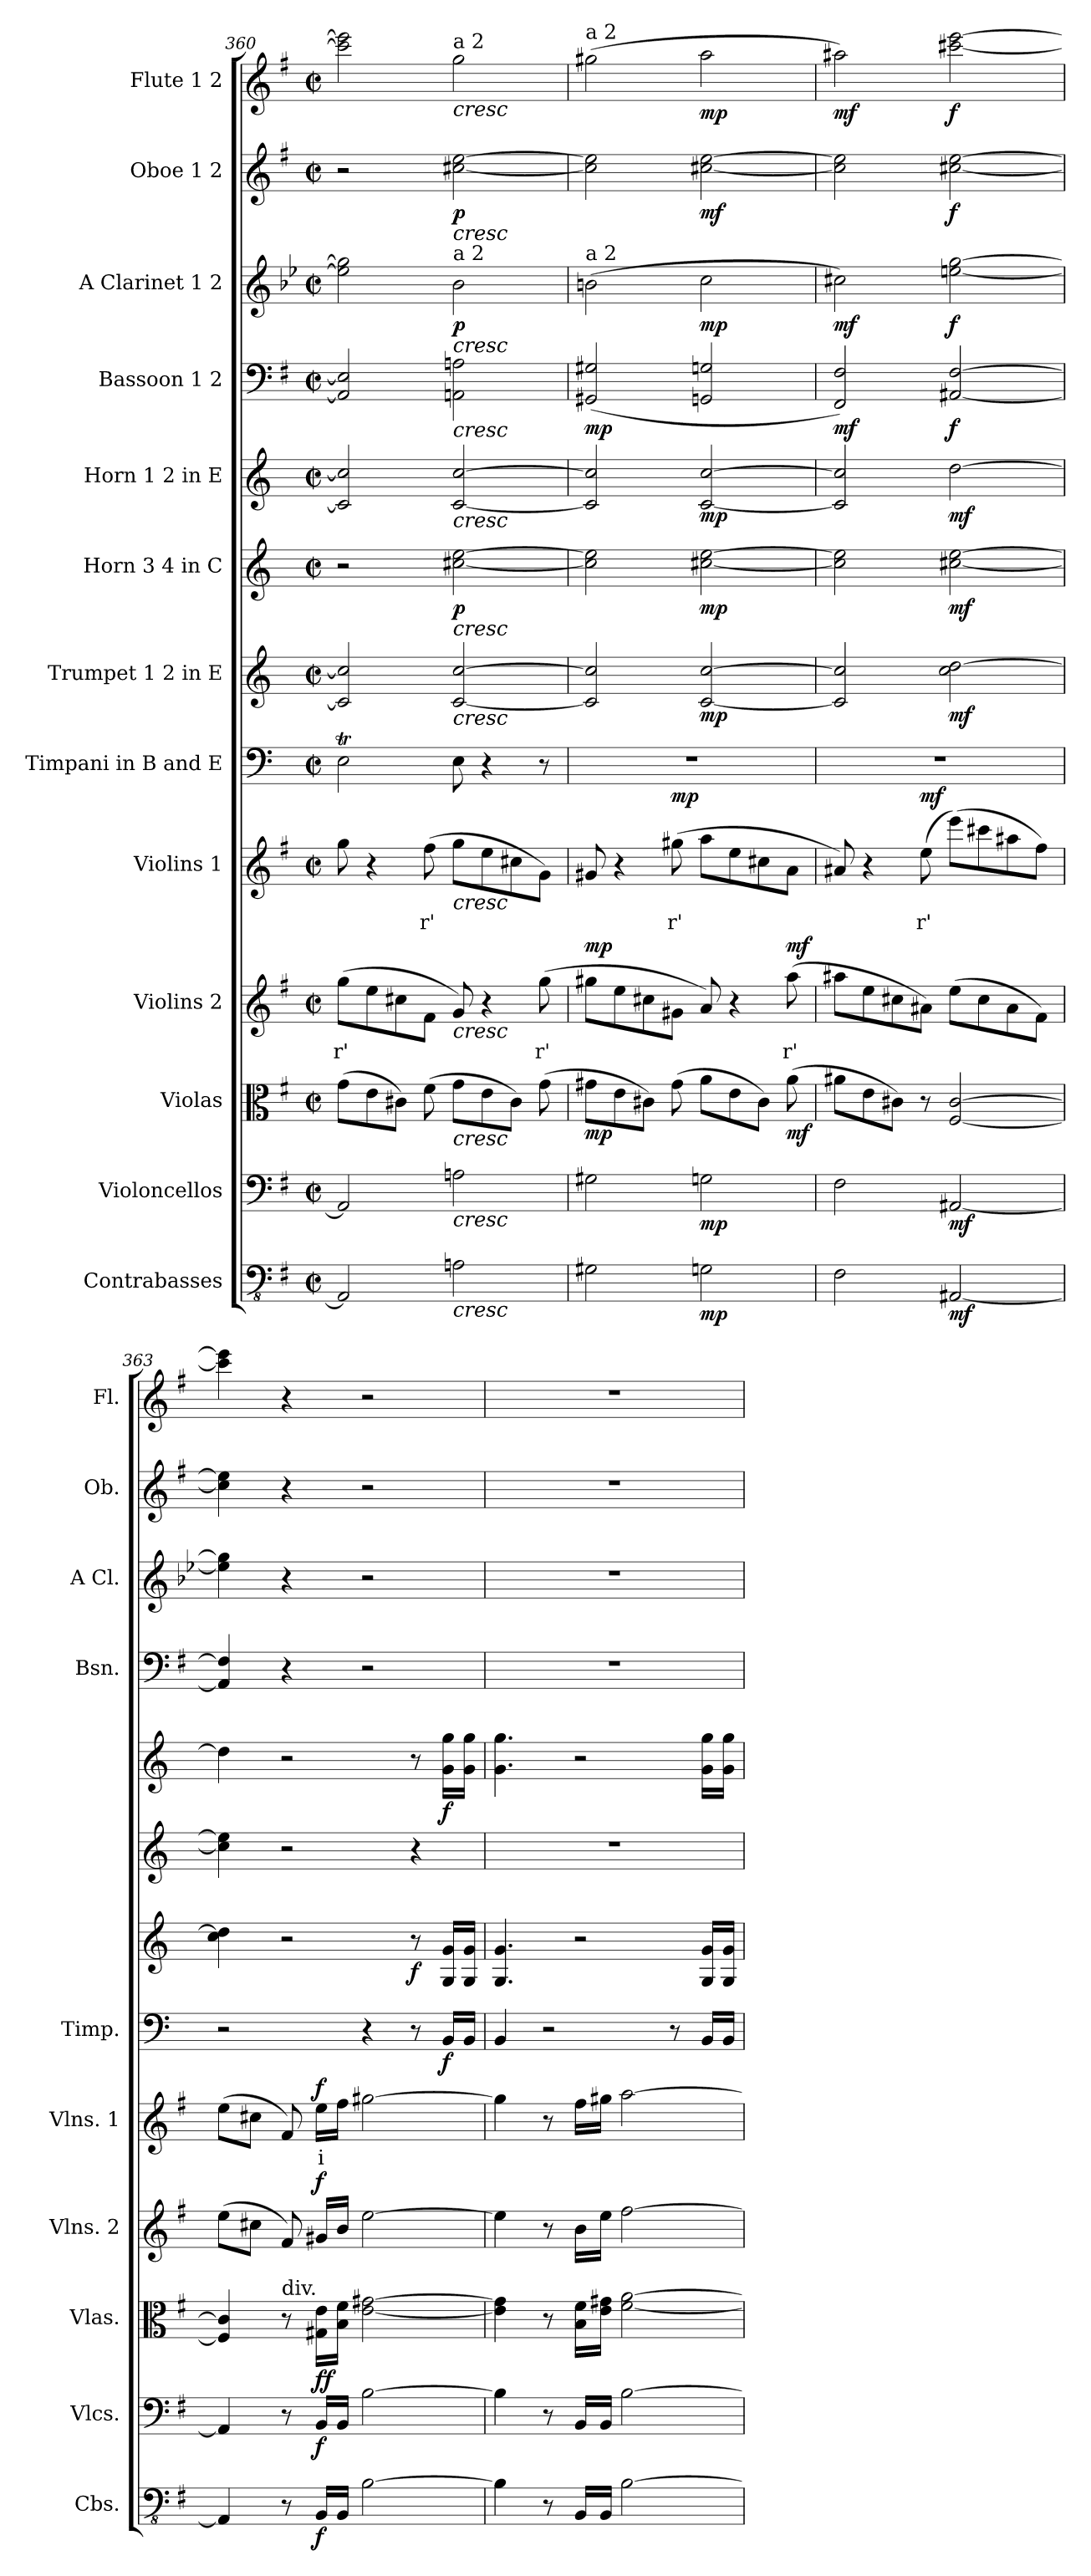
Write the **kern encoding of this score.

**kern	**dynam	**kern	**dynam	**kern	**dynam	**kern	**text	**dynam	**kern	**text	**dynam	**kern	**dynam	**kern	**dynam	**kern	**dynam	**kern	**dynam	**kern	**dynam	**kern	**dynam	**kern	**dynam	**kern	**dynam
*part13	*part13	*part12	*part12	*part11	*part11	*part10	*part10	*part10	*part9	*part9	*part9	*part8	*part8	*part7	*part7	*part6	*part6	*part5	*part5	*part4	*part4	*part3	*part3	*part2	*part2	*part1	*part1
*staff13	*staff13	*staff12	*staff12	*staff11	*staff11	*staff10	*staff10	*staff10	*staff9	*staff9	*staff9	*staff8	*staff8	*staff7	*staff7	*staff6	*staff6	*staff5	*staff5	*staff4	*staff4	*staff3	*staff3	*staff2	*staff2	*staff1	*staff1
*I"Contrabasses	*	*I"Violoncellos	*	*I"Violas	*	*I"Violins 2	*	*	*I"Violins 1	*	*	*I"Timpani in B and E	*	*I"Trumpet 1 2 in E	*	*I"Horn 3 4  in C	*	*I"Horn 1 2 in E	*	*I"Bassoon 1 2	*	*I"A Clarinet 1 2	*	*I"Oboe 1 2	*	*I"Flute 1 2	*
*I'Cbs.	*	*I'Vlcs.	*	*I'Vlas.	*	*I'Vlns. 2	*	*	*I'Vlns. 1	*	*	*I'Timp.	*	*	*	*	*	*	*	*I'Bsn.	*	*I'A Cl.	*	*I'Ob.	*	*I'Fl.	*
*clefFv4	*	*clefF4	*	*clefC3	*	*clefG2	*	*	*clefG2	*	*	*clefF4	*	*clefG2	*	*clefG2	*	*clefG2	*	*clefF4	*	*clefG2	*	*clefG2	*	*clefG2	*
*	*	*	*	*	*	*	*	*	*	*	*	*	*	*ITrd-2c-4	*	*ITrd7c12	*	*ITrd5c8	*	*	*	*ITrd2c3	*	*	*	*	*
*k[f#]	*	*k[f#]	*	*k[f#]	*	*k[f#]	*	*	*k[f#]	*	*	*k[]	*	*k[f#c#g#d#]	*	*k[]	*	*k[f#c#g#d#]	*	*k[f#]	*	*k[f#]	*	*k[f#]	*	*k[f#]	*
*M2/2	*	*M2/2	*	*M2/2	*	*M2/2	*	*	*M2/2	*	*	*M2/2	*	*M2/2	*	*M2/2	*	*M2/2	*	*M2/2	*	*M2/2	*	*M2/2	*	*M2/2	*
*met(c|)	*	*met(c|)	*	*met(c|)	*	*met(c|)	*	*	*met(c|)	*	*	*met(c|)	*	*met(c|)	*	*met(c|)	*	*met(c|)	*	*met(c|)	*	*met(c|)	*	*met(c|)	*	*met(c|)	*
=360	=360	=360	=360	=360	=360	=360	=360	=360	=360	=360	=360	=360	=360	=360	=360	=360	=360	=360	=360	=360	=360	=360	=360	=360	=360	=360	=360
!	!	!	!	!	!	!	!LO:LY:b:color=#FF0000	!	!	!	!	!	!	!	!	!	!	!	!	!	!	!	!	!	!	!	!
2AAA#/]	.	2AA#/]	.	(>8g\L	.	(>8gg\L	r'	.	8gg\	.	.	2Et\	.	2e/] 2ee/]	.	2r	.	2E/] 2e/]	.	2AA#/] 2E/]	.	2cc#\] 2ee\]	.	2r	.	2ccc#\] 2eee\]	.
.	.	.	.	8e\	.	8ee\	.	.	4r	.	.	.	.	.	.	.	.	.	.	.	.	.	.	.	.	.	.
.	.	.	.	8c#X\J)	.	8cc#X\	.	.	.	.	.	.	.	.	.	.	.	.	.	.	.	.	.	.	.	.	.
!	!	!	!	!	!	!	!	!	!	!LO:LY:b:color=#FF0000	!	!	!	!	!	!	!	!	!	!	!	!	!	!	!	!	!
.	.	.	.	(>8f#\	.	8f#\J	.	.	(>8ff#\	r'	.	.	.	.	.	.	.	.	.	.	.	.	.	.	.	.	.
!	!	!	!	!	!	!	!	!	!	!	!	!	!	!	!	!	!	!	!	!	!	!	!	!	!	!LO:TX:a:t=a 2	!
!	!	!	!	!	!	!	!	!	!	!	!	!	!	!	!	!	!	!	!	!	!	!	!	!	!	!LO:TX:b:i:t=cresc	!
!	!	!	!	!	!	!	!	!	!	!	!	!	!	!	!	!	!	!	!	!	!	!	!	!LO:TX:b:i:t=cresc	!	!	!
!	!	!	!	!	!	!	!	!	!	!	!	!	!	!	!	!	!	!	!	!	!	!LO:TX:a:t=a 2	!	!	!	!	!
!	!	!	!	!	!	!	!	!	!	!	!	!	!	!	!	!	!	!	!	!	!	!LO:TX:b:i:t=cresc	!	!	!	!	!
!	!	!	!	!	!	!	!	!	!	!	!	!	!	!	!	!	!	!	!	!LO:TX:b:i:t=cresc	!	!	!	!	!	!	!
!	!	!	!	!	!	!	!	!	!	!	!	!	!	!	!	!	!	!LO:TX:b:i:t=cresc	!	!	!	!	!	!	!	!	!
!	!	!	!	!	!	!	!	!	!	!	!	!	!	!	!	!LO:TX:b:i:t=cresc	!	!	!	!	!	!	!	!	!	!	!
!	!	!	!	!	!	!	!	!	!	!	!	!	!	!LO:TX:b:i:t=cresc	!	!	!	!	!	!	!	!	!	!	!	!	!
!	!	!	!	!	!	!	!	!	!LO:TX:b:i:t=cresc	!	!	!	!	!	!	!	!	!	!	!	!	!	!	!	!	!	!
!	!	!	!	!	!	!LO:TX:b:i:t=cresc	!	!	!	!	!	!	!	!	!	!	!	!	!	!	!	!	!	!	!	!	!
!	!	!	!	!LO:TX:b:i:t=cresc	!	!	!	!	!	!	!	!	!	!	!	!	!	!	!	!	!	!	!	!	!	!	!
!	!	!LO:TX:b:i:t=cresc	!	!	!	!	!	!	!	!	!	!	!	!	!	!	!	!	!	!	!	!	!	!	!	!	!
!LO:TX:b:i:t=cresc	!	!	!	!	!	!	!	!	!	!	!	!	!	!	!	!	!	!	!	!	!	!	!	!	!	!	!
!	!	!	!	!	!	!	!	!	!	!	!	!	!	!	!	!	!LO:DY:b	!	!	!	!	!	!LO:DY:b	!	!LO:DY:b	!	!
2AAn\	.	2An\	.	8g\L	.	8g/)	.	.	8gg\L	.	.	8E\	.	[2e/ [2ee/	.	[2c#X\ [2e\	p	[2E/ [2e/	.	2AAn\ 2An\	.	2g\	p	[2cc#X\ [2ee\	p	2gg\	.
.	.	.	.	8e\	.	4r	.	.	8ee\	.	.	4r	.	.	.	.	.	.	.	.	.	.	.	.	.	.	.
.	.	.	.	8c#\J)	.	.	.	.	8cc#X\	.	.	.	.	.	.	.	.	.	.	.	.	.	.	.	.	.	.
!	!	!	!	!	!	!	!LO:LY:b:color=#FF0000	!	!	!	!	!	!	!	!	!	!	!	!	!	!	!	!	!	!	!	!
.	.	.	.	(>8g\	.	(>8gg\	r'	.	8g\J)	.	.	8r	.	.	.	.	.	.	.	.	.	.	.	.	.	.	.
=361	=361	=361	=361	=361	=361	=361	=361	=361	=361	=361	=361	=361	=361	=361	=361	=361	=361	=361	=361	=361	=361	=361	=361	=361	=361	=361	=361
!	!	!	!	!	!	!	!	!	!	!	!	!	!	!	!	!	!	!	!	!	!	!	!	!	!	!LO:TX:a:t=a 2	!
!	!	!	!	!	!	!	!	!	!	!	!	!	!	!	!	!	!	!	!	!	!	!LO:TX:a:t=a 2	!	!	!	!	!
!	!	!	!	!	!LO:DY:b	!	!	!LO:DY:b	!	!	!	!	!	!	!	!	!	!	!	!	!LO:DY:b	!	!	!	!	!	!
2GG#X\	.	2G#X\	.	8g#X\L	mp	8gg#X\L	.	mp	8g#X/	.	.	1r	.	2e/] 2ee/]	.	2c#\] 2e\]	.	2E/] 2e/]	.	(<2GG#X/ 2G#X/	mp	(>2g#X\	.	2cc#\] 2ee\]	.	(>2gg#X\	.
.	.	.	.	8e\	.	8ee\	.	.	4r	.	.	.	.	.	.	.	.	.	.	.	.	.	.	.	.	.	.
.	.	.	.	8c#X\J)	.	8cc#X\	.	.	.	.	.	.	.	.	.	.	.	.	.	.	.	.	.	.	.	.	.
!	!	!	!	!	!	!	!	!	!	!LO:LY:b:color=#FF0000	!LO:DY:b	!	!	!	!	!	!	!	!	!	!	!	!	!	!	!	!
.	.	.	.	(>8g#\	.	8g#X\J	.	.	(>8gg#X\	r'	mp	.	.	.	.	.	.	.	.	.	.	.	.	.	.	.	.
!	!LO:DY:b	!	!LO:DY:b	!	!	!	!	!	!	!	!	!	!	!	!LO:DY:b	!	!LO:DY:b	!	!LO:DY:b	!	!	!	!LO:DY:b	!	!LO:DY:b	!	!LO:DY:b
2GGn\	mp	2Gn\	mp	8a\L	.	8a/)	.	.	8aa\L	.	.	.	.	[2e/ [2ee/	mp	[2c#X\ [2e\	mp	[2E/ [2e/	mp	2GGn/ 2Gn/	.	2a\	mp	[2cc#X\ [2ee\	mf	2aa\	mp
.	.	.	.	8e\	.	4r	.	.	8ee\	.	.	.	.	.	.	.	.	.	.	.	.	.	.	.	.	.	.
.	.	.	.	8c#\J)	.	.	.	.	8cc#X\	.	.	.	.	.	.	.	.	.	.	.	.	.	.	.	.	.	.
!	!	!	!	!	!LO:DY:b	!	!LO:LY:b:color=#FF0000	!LO:DY:b	!	!	!	!	!	!	!	!	!	!	!	!	!	!	!	!	!	!	!
.	.	.	.	(>8a\	mf	(>8aa\	r'	mf	8a\J	.	.	.	.	.	.	.	.	.	.	.	.	.	.	.	.	.	.
=362	=362	=362	=362	=362	=362	=362	=362	=362	=362	=362	=362	=362	=362	=362	=362	=362	=362	=362	=362	=362	=362	=362	=362	=362	=362	=362	=362
!	!	!	!	!	!	!	!	!	!	!	!	!	!	!	!	!	!	!	!	!	!LO:DY:b	!	!LO:DY:b	!	!	!	!LO:DY:b
2FF#\	.	2F#\	.	8a#X\L	.	8aa#X\L	.	.	8a#X/)	.	.	1r	.	2e/] 2ee/]	.	2c#\] 2e\]	.	2E/] 2e/]	.	2FF#/ 2F#/)	mf	2a#X\)	mf	2cc#\] 2ee\]	.	2aa#X\)	mf
.	.	.	.	8e\	.	8ee\	.	.	4r	.	.	.	.	.	.	.	.	.	.	.	.	.	.	.	.	.	.
.	.	.	.	8c#X\J)	.	8cc#X\	.	.	.	.	.	.	.	.	.	.	.	.	.	.	.	.	.	.	.	.	.
!	!	!	!	!	!	!	!	!	!	!LO:LY:b:color=#FF0000	!LO:DY:b	!	!	!	!	!	!	!	!	!	!	!	!	!	!	!	!
.	.	.	.	8r	.	8a#X\J)	.	.	(>8ee\	r'	mf	.	.	.	.	.	.	.	.	.	.	.	.	.	.	.	.
!	!LO:DY:b	!	!LO:DY:b	!	!	!	!	!	!	!	!	!	!	!	!LO:DY:b	!	!LO:DY:b	!	!LO:DY:b	!	!LO:DY:b	!	!LO:DY:b	!	!LO:DY:b	!	!LO:DY:b
[2AAA#X/	mf	[2AA#X/	mf	[2F#/ [2c#/	.	(>8ee\L	.	.	(>8eee\L)	.	.	.	.	2ee\ [2ff#\	mf	[2c#X\ [2e\	mf	[2f#\	mf	[2AA#X/ [2F#/	f	[2cc#X\ [2ee\	f	[2cc#X\ [2ee\	f	[2ccc#X\ [2eee\	f
.	.	.	.	.	.	8cc#\	.	.	8ccc#X\	.	.	.	.	.	.	.	.	.	.	.	.	.	.	.	.	.	.
.	.	.	.	.	.	8a#\	.	.	8aa#X\	.	.	.	.	.	.	.	.	.	.	.	.	.	.	.	.	.	.
.	.	.	.	.	.	8f#\J)	.	.	8ff#\J)	.	.	.	.	.	.	.	.	.	.	.	.	.	.	.	.	.	.
=363	=363	=363	=363	=363	=363	=363	=363	=363	=363	=363	=363	=363	=363	=363	=363	=363	=363	=363	=363	=363	=363	=363	=363	=363	=363	=363	=363
4AAA#/]	.	4AA#/]	.	4F#/] 4c#/]	.	(>8ee\L	.	.	(>8ee\L	.	.	2r	.	4ee\ 4ff#\]	.	4c#\] 4e\]	.	4f#\]	.	4AA#/] 4F#/]	.	4cc#\] 4ee\]	.	4cc#\] 4ee\]	.	4ccc#\] 4eee\]	.
.	.	.	.	.	.	8cc#X\J	.	.	8cc#X\J	.	.	.	.	.	.	.	.	.	.	.	.	.	.	.	.	.	.
!	!	!	!	!LO:TX:a:t=div.	!	!	!	!	!	!	!	!	!	!	!	!	!	!	!	!	!	!	!	!	!	!	!
8r	.	8r	.	8r	.	8f#/)	.	.	8f#/)	.	.	.	.	2r	.	2r	.	2r	.	4r	.	4r	.	4r	.	4r	.
!	!LO:DY:b	!	!LO:DY:b	!	!LO:DY:b	!	!	!	!	!LO:LY:b:color=#FF0000	!	!	!	!	!	!	!	!	!	!	!	!	!	!	!	!	!
!	!	!	!	!	!LO:DY:n=1:b	!	!	!LO:DY:b	!	!	!LO:DY:b	!	!	!	!	!	!	!	!	!	!	!	!	!	!	!	!
16BBB/LL	f	16BB/LL	f	16G#X\ 16e\LL	f f	16g#X/LL	.	f	16ee\LL	i	f	.	.	.	.	.	.	.	.	.	.	.	.	.	.	.	.
16BBB/JJ	.	16BB/JJ	.	16B\ 16f#\JJ	.	16b/JJ	.	.	16ff#\JJ	.	.	.	.	.	.	.	.	.	.	.	.	.	.	.	.	.	.
[2BB\	.	[2B\	.	[2e\ [2g#X\	.	[2ee\	.	.	[2gg#X\	.	.	4r	.	.	.	.	.	.	.	2r	.	2r	.	2r	.	2r	.
!	!	!	!	!	!	!	!	!	!	!	!	!	!	!	!LO:DY:b	!	!	!	!	!	!	!	!	!	!	!	!
.	.	.	.	.	.	.	.	.	.	.	.	8r	.	8r	f	4r	.	8r	.	.	.	.	.	.	.	.	.
!	!	!	!	!	!	!	!	!	!	!	!	!	!LO:DY:b	!	!	!	!	!	!LO:DY:b	!	!	!	!	!	!	!	!
.	.	.	.	.	.	.	.	.	.	.	.	16BB/LL	f	16B/ 16b/LL	.	.	.	16B\ 16b\LL	f	.	.	.	.	.	.	.	.
.	.	.	.	.	.	.	.	.	.	.	.	16BB/JJ	.	16B/ 16b/JJ	.	.	.	16B\ 16b\JJ	.	.	.	.	.	.	.	.	.
=364	=364	=364	=364	=364	=364	=364	=364	=364	=364	=364	=364	=364	=364	=364	=364	=364	=364	=364	=364	=364	=364	=364	=364	=364	=364	=364	=364
4BB\]	.	4B\]	.	4e\] 4g#\]	.	4ee\]	.	.	4gg#\]	.	.	4BB/	.	4.B/ 4.b/	.	1r	.	4.B\ 4.b\	.	1r	.	1r	.	1r	.	1r	.
8r	.	8r	.	8r	.	8r	.	.	8r	.	.	2r	.	.	.	.	.	.	.	.	.	.	.	.	.	.	.
16BBB/LL	.	16BB/LL	.	16B\ 16f#\LL	.	16b\LL	.	.	16ff#\LL	.	.	.	.	2r	.	.	.	2r	.	.	.	.	.	.	.	.	.
16BBB/JJ	.	16BB/JJ	.	16e\ 16g#X\JJ	.	16ee\JJ	.	.	16gg#X\JJ	.	.	.	.	.	.	.	.	.	.	.	.	.	.	.	.	.	.
[2BB\	.	[2B\	.	[2f#\ [2a\	.	[2ff#\	.	.	[2aa\	.	.	.	.	.	.	.	.	.	.	.	.	.	.	.	.	.	.
.	.	.	.	.	.	.	.	.	.	.	.	8r	.	.	.	.	.	.	.	.	.	.	.	.	.	.	.
.	.	.	.	.	.	.	.	.	.	.	.	16BB/LL	.	16B/ 16b/LL	.	.	.	16B\ 16b\LL	.	.	.	.	.	.	.	.	.
.	.	.	.	.	.	.	.	.	.	.	.	16BB/JJ	.	16B/ 16b/JJ	.	.	.	16B\ 16b\JJ	.	.	.	.	.	.	.	.	.
=	=	=	=	=	=	=	=	=	=	=	=	=	=	=	=	=	=	=	=	=	=	=	=	=	=	=	=
*-	*-	*-	*-	*-	*-	*-	*-	*-	*-	*-	*-	*-	*-	*-	*-	*-	*-	*-	*-	*-	*-	*-	*-	*-	*-	*-	*-
